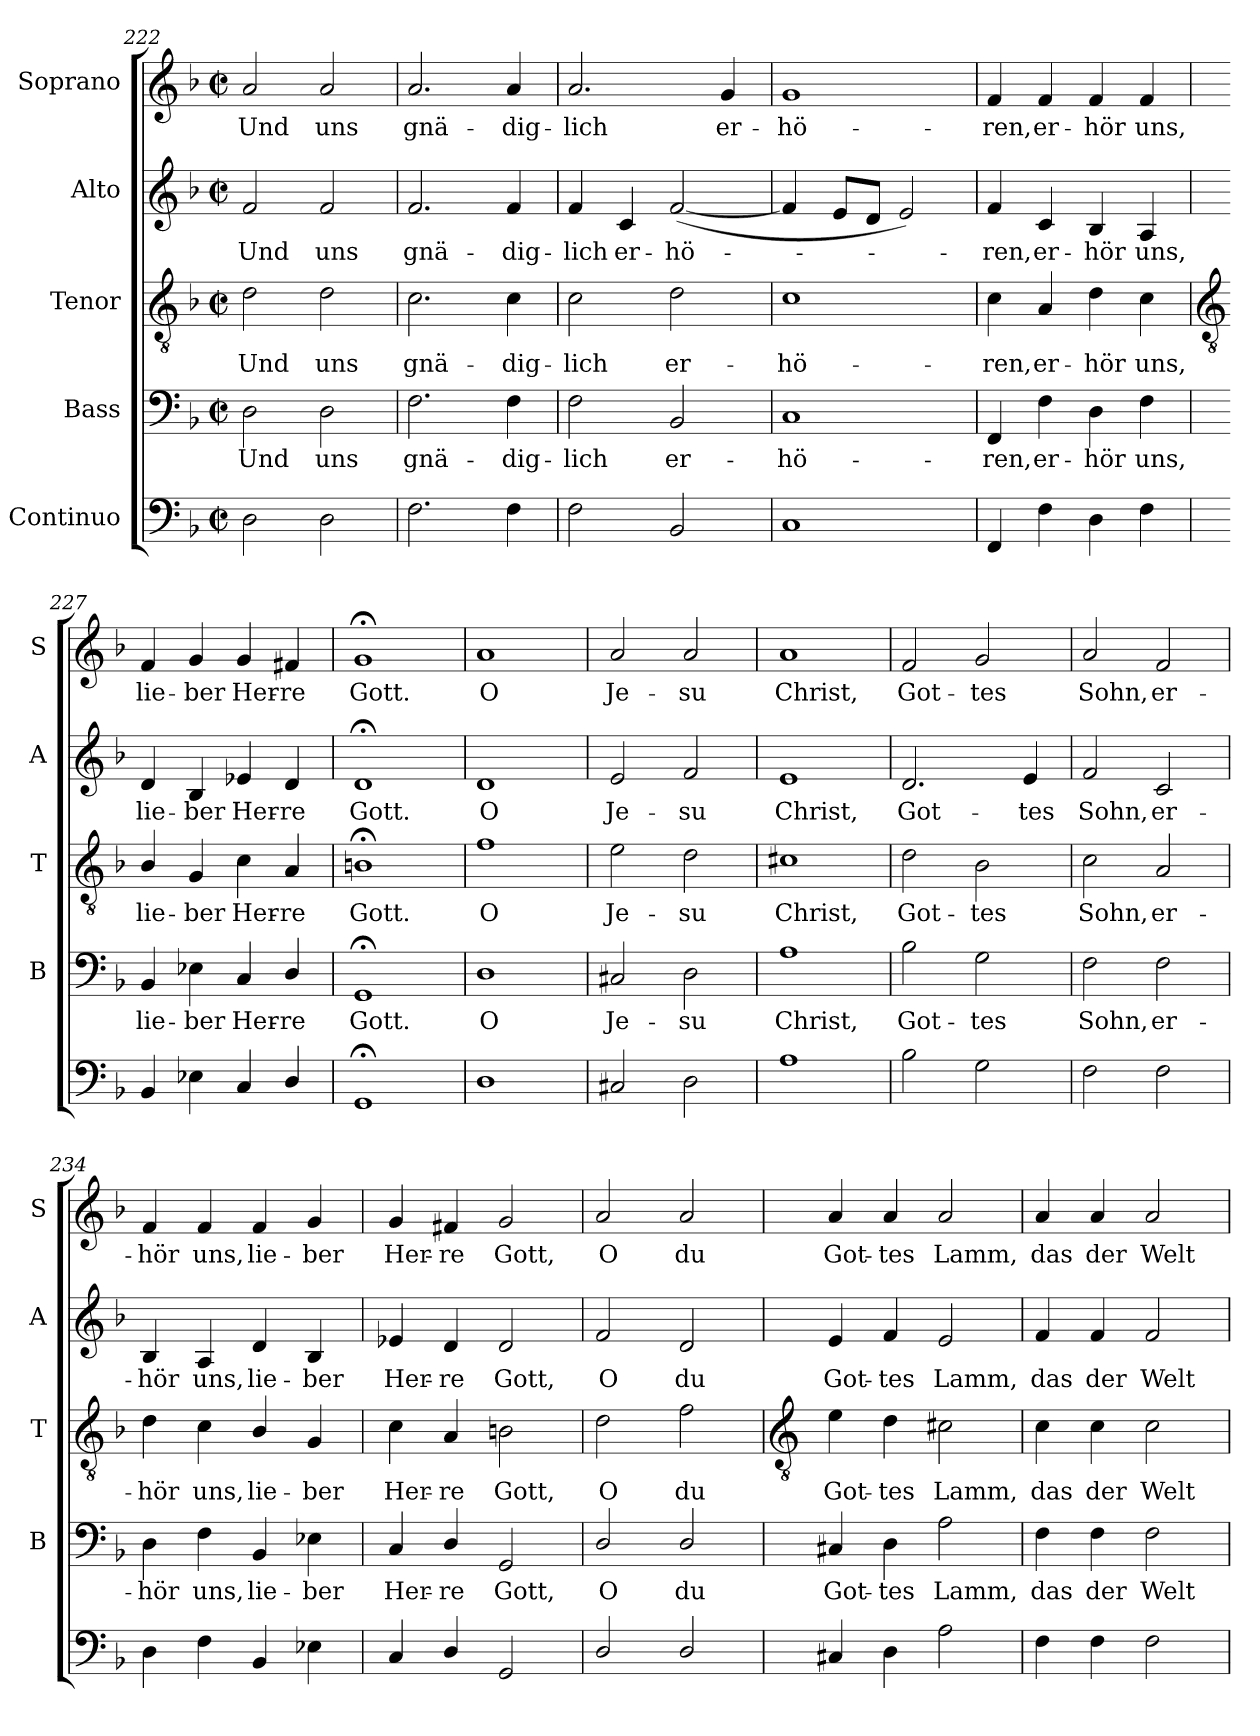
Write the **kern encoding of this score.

**kern	**kern	**text	**kern	**text	**kern	**text	**kern	**text
*part5	*part4	*part4	*part3	*part3	*part2	*part2	*part1	*part1
*staff5	*staff4	*staff4	*staff3	*staff3	*staff2	*staff2	*staff1	*staff1
*I"Continuo	*I"Bass	*	*I"Tenor	*	*I"Alto	*	*I"Soprano	*
*	*I'B	*	*I'T	*	*I'A	*	*I'S	*
*clefF4	*clefF4	*	*clefGv2	*	*clefG2	*	*clefG2	*
*k[b-]	*k[b-]	*	*k[b-]	*	*k[b-]	*	*k[b-]	*
*F:	*F:	*	*F:	*	*F:	*	*F:	*
*M2/2	*M2/2	*	*M2/2	*	*M2/2	*	*M2/2	*
*met(c|)	*met(c|)	*	*met(c|)	*	*met(c|)	*	*met(c|)	*
=222	=222	=222	=222	=222	=222	=222	=222	=222
!	!	!LO:LY:b	!	!LO:LY:b	!	!LO:LY:b	!	!LO:LY:b
2D	2D	Und	2d	Und	2f	Und	2a	Und
!	!	!LO:LY:b	!	!LO:LY:b	!	!LO:LY:b	!	!LO:LY:b
2D	2D	uns	2d	uns	2f	uns	2a	uns
=223	=223	=223	=223	=223	=223	=223	=223	=223
!	!	!LO:LY:b	!	!LO:LY:b	!	!LO:LY:b	!	!LO:LY:b
2.F	2.F	gnä-	2.c	gnä-	2.f	gnä-	2.a	gnä-
!	!	!LO:LY:b	!	!LO:LY:b	!	!LO:LY:b	!	!LO:LY:b
4F	4F	-dig-	4c	-dig-	4f	-dig-	4a	-dig-
=224	=224	=224	=224	=224	=224	=224	=224	=224
!	!	!LO:LY:b	!	!LO:LY:b	!	!LO:LY:b	!	!LO:LY:b
2F	2F	-lich	2c	-lich	4f	-lich	2.a	-lich
!	!	!	!	!	!	!LO:LY:b	!	!
.	.	.	.	.	4c	er-	.	.
!	!	!LO:LY:b	!	!LO:LY:b	!	!LO:LY:b	!	!
2BB-	2BB-	er-	2d	er-	(<[2f	-hö-	.	.
!	!	!	!	!	!	!	!	!LO:LY:b
.	.	.	.	.	.	.	4g	er-
=225	=225	=225	=225	=225	=225	=225	=225	=225
!	!	!LO:LY:b	!	!LO:LY:b	!	!	!	!LO:LY:b
1C	1C	-hö-	1c	-hö-	4f]	.	1g	-hö-
.	.	.	.	.	8eL	.	.	.
.	.	.	.	.	8dJ	.	.	.
.	.	.	.	.	2e)	.	.	.
=226	=226	=226	=226	=226	=226	=226	=226	=226
!	!	!LO:LY:b	!	!LO:LY:b	!	!LO:LY:b	!	!LO:LY:b
4FF	4FF	-ren,	4c	-ren,	4f	ren,	4f	-ren,
!	!	!LO:LY:b	!	!LO:LY:b	!	!LO:LY:b	!	!LO:LY:b
4F	4F	er-	4A	er-	4c	er-	4f	er-
!	!	!LO:LY:b	!	!LO:LY:b	!	!LO:LY:b	!	!LO:LY:b
4D	4D	-hör	4d	-hör	4B-	-hör	4f	-hör
!	!	!LO:LY:b	!	!LO:LY:b	!	!LO:LY:b	!	!LO:LY:b
4F	4F	uns,	4c	uns,	4A	uns,	4f	uns,
!!LO:LB:g=z
=227	=227	=227	=227	=227	=227	=227	=227	=227
*	*	*	*clefGv2	*	*	*	*	*
!	!	!LO:LY:b	!	!LO:LY:b	!	!LO:LY:b	!	!LO:LY:b
4BB-	4BB-	lie-	4B-/	lie-	4d	lie-	4f	lie-
!	!	!LO:LY:b	!	!LO:LY:b	!	!LO:LY:b	!	!LO:LY:b
4E-X	4E-X	-ber	4G	-ber	4B-	-ber	4g	-ber
!	!	!LO:LY:b	!	!LO:LY:b	!	!LO:LY:b	!	!LO:LY:b
4C	4C	Her-	4c	Her-	4e-X	Her-	4g	Her-
!	!	!LO:LY:b	!	!LO:LY:b	!	!LO:LY:b	!	!LO:LY:b
4D/	4D/	-re	4A	-re	4d	-re	4f#X	-re
=228	=228	=228	=228	=228	=228	=228	=228	=228
!	!	!LO:LY:b	!	!LO:LY:b	!	!LO:LY:b	!	!LO:LY:b
1GG;<	1GG;<	Gott.	1Bn;<	Gott.	1d;<	Gott.	1g;<	Gott.
=229	=229	=229	=229	=229	=229	=229	=229	=229
!	!	!LO:LY:b	!	!LO:LY:b	!	!LO:LY:b	!	!LO:LY:b
1D	1D	O	1f	O	1d	O	1a	O
=230	=230	=230	=230	=230	=230	=230	=230	=230
!	!	!LO:LY:b	!	!LO:LY:b	!	!LO:LY:b	!	!LO:LY:b
2C#X	2C#X	Je-	2e	Je-	2e	Je-	2a	Je-
!	!	!LO:LY:b	!	!LO:LY:b	!	!LO:LY:b	!	!LO:LY:b
2D	2D	-su	2d	-su	2f	-su	2a	-su
=231	=231	=231	=231	=231	=231	=231	=231	=231
!	!	!LO:LY:b	!	!LO:LY:b	!	!LO:LY:b	!	!LO:LY:b
1A	1A	Christ,	1c#X	Christ,	1e	Christ,	1a	Christ,
=232	=232	=232	=232	=232	=232	=232	=232	=232
!	!	!LO:LY:b	!	!LO:LY:b	!	!LO:LY:b	!	!LO:LY:b
2B-	2B-	Got-	2d	Got-	2.d	Got-	2f	Got-
!	!	!LO:LY:b	!	!LO:LY:b	!	!	!	!LO:LY:b
2G	2G	-tes	2B-	-tes	.	.	2g	-tes
!	!	!	!	!	!	!LO:LY:b	!	!
.	.	.	.	.	4e	-tes	.	.
=233	=233	=233	=233	=233	=233	=233	=233	=233
!	!	!LO:LY:b	!	!LO:LY:b	!	!LO:LY:b	!	!LO:LY:b
2F	2F	Sohn,	2c	Sohn,	2f	Sohn,	2a	Sohn,
!	!	!LO:LY:b	!	!LO:LY:b	!	!LO:LY:b	!	!LO:LY:b
2F	2F	er-	2A	er-	2c	er-	2f	er-
=234	=234	=234	=234	=234	=234	=234	=234	=234
!	!	!LO:LY:b	!	!LO:LY:b	!	!LO:LY:b	!	!LO:LY:b
4D	4D	-hör	4d	-hör	4B-	-hör	4f	-hör
!	!	!LO:LY:b	!	!LO:LY:b	!	!LO:LY:b	!	!LO:LY:b
4F	4F	uns,	4c	uns,	4A	uns,	4f	uns,
!	!	!LO:LY:b	!	!LO:LY:b	!	!LO:LY:b	!	!LO:LY:b
4BB-	4BB-	lie-	4B-/	lie-	4d	lie-	4f	lie-
!	!	!LO:LY:b	!	!LO:LY:b	!	!LO:LY:b	!	!LO:LY:b
4E-X	4E-X	-ber	4G	-ber	4B-	-ber	4g	-ber
=235	=235	=235	=235	=235	=235	=235	=235	=235
!	!	!LO:LY:b	!	!LO:LY:b	!	!LO:LY:b	!	!LO:LY:b
4C	4C	Her-	4c	Her-	4e-X	Her-	4g	Her-
!	!	!LO:LY:b	!	!LO:LY:b	!	!LO:LY:b	!	!LO:LY:b
4D/	4D/	-re	4A	-re	4d	-re	4f#X	-re
!	!	!LO:LY:b	!	!LO:LY:b	!	!LO:LY:b	!	!LO:LY:b
2GG	2GG	Gott,	2Bn	Gott,	2d	Gott,	2g	Gott,
=236	=236	=236	=236	=236	=236	=236	=236	=236
!	!	!LO:LY:b	!	!LO:LY:b	!	!LO:LY:b	!	!LO:LY:b
2D/	2D/	O	2d	O	2f	O	2a	O
!	!	!LO:LY:b	!	!LO:LY:b	!	!LO:LY:b	!	!LO:LY:b
2D/	2D/	du	2f	du	2d	du	2a	du
!!LO:LB:g=z
=237	=237	=237	=237	=237	=237	=237	=237	=237
*	*	*	*clefGv2	*	*	*	*	*
!	!	!LO:LY:b	!	!LO:LY:b	!	!LO:LY:b	!	!LO:LY:b
4C#X	4C#X	Got-	4e	Got-	4e	Got-	4a	Got-
!	!	!LO:LY:b	!	!LO:LY:b	!	!LO:LY:b	!	!LO:LY:b
4D	4D	-tes	4d	-tes	4f	-tes	4a	-tes
!	!	!LO:LY:b	!	!LO:LY:b	!	!LO:LY:b	!	!LO:LY:b
2A	2A	Lamm,	2c#X	Lamm,	2e	Lamm,	2a	Lamm,
=238	=238	=238	=238	=238	=238	=238	=238	=238
!	!	!LO:LY:b	!	!LO:LY:b	!	!LO:LY:b	!	!LO:LY:b
4F	4F	das	4c	das	4f	das	4a	das
!	!	!LO:LY:b	!	!LO:LY:b	!	!LO:LY:b	!	!LO:LY:b
4F	4F	der	4c	der	4f	der	4a	der
!	!	!LO:LY:b	!	!LO:LY:b	!	!LO:LY:b	!	!LO:LY:b
2F	2F	Welt	2c	Welt	2f	Welt	2a	Welt
=	=	=	=	=	=	=	=	=
*-	*-	*-	*-	*-	*-	*-	*-	*-
